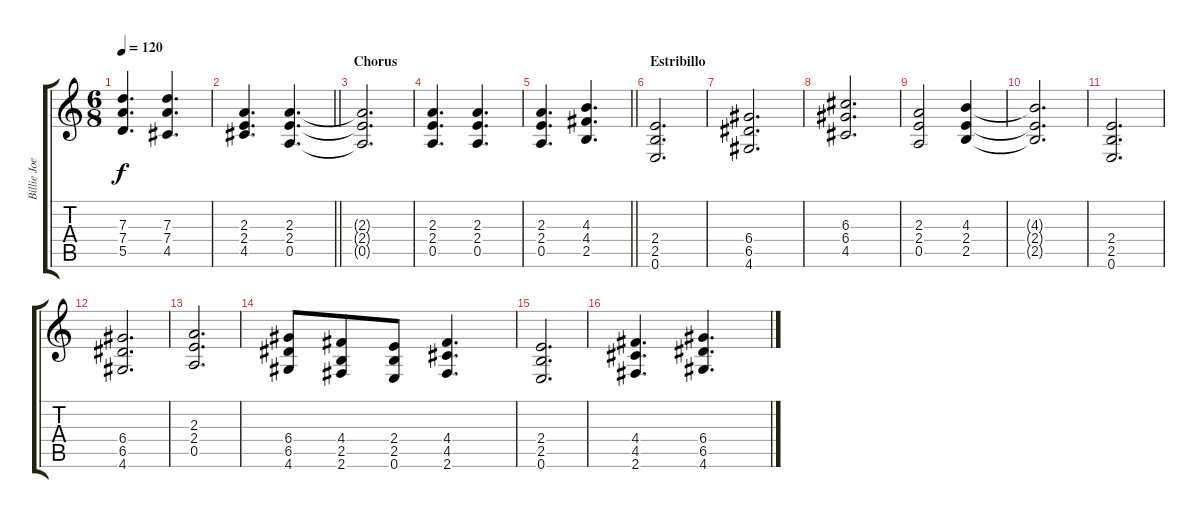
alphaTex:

\track ("Billie Joe Armstrong Guitar" "Billie Joe") {instrument distortionguitar}
\staff {score tabs}
\tuning (E4 B3 G3 D3 A2 E2) {hide}
\ts (6 8)
\tempo 120
\clef g2
\ks c
(7.3 7.4 5.5).4{d dy f} (7.3 7.4 4.5).4{d} |
\barLineRight lightlight
(2.3 2.4 4.5).4{d} (2.3 2.4 0.5).4{d} |
\section ("" "Chorus")
(2.3{t} 2.4{t} 0.5{t}).2{d} |
(2.3 2.4 0.5).4{d} (2.3 2.4 0.5).4{d} |
\barLineRight lightlight
(2.3 2.4 0.5).4{d} (4.3 4.4 2.5).4{d} |
\section ("" "Estribillo")
(2.4 2.5 0.6).2{d} |
(6.4 6.5 4.6).2{d} |
(6.3 6.4 4.5).2{d} |
(2.3 2.4 0.5).2 (4.3 2.4 2.5).4 |
(4.3{t} 2.4{t} 2.5{t}).2{d} |
(2.4 2.5 0.6).2{d} |
(6.4 6.5 4.6).2{d} |
(2.3 2.4 0.5).2{d} |
(6.4 6.5 4.6).8 (4.4 2.5 2.6).8 (2.4 2.5 0.6).8 (4.4 4.5 2.6).4{d} |
(2.4 2.5 0.6).2{d} |
(4.4 4.5 2.6).4{d} (6.4 6.5 4.6).4{d}
